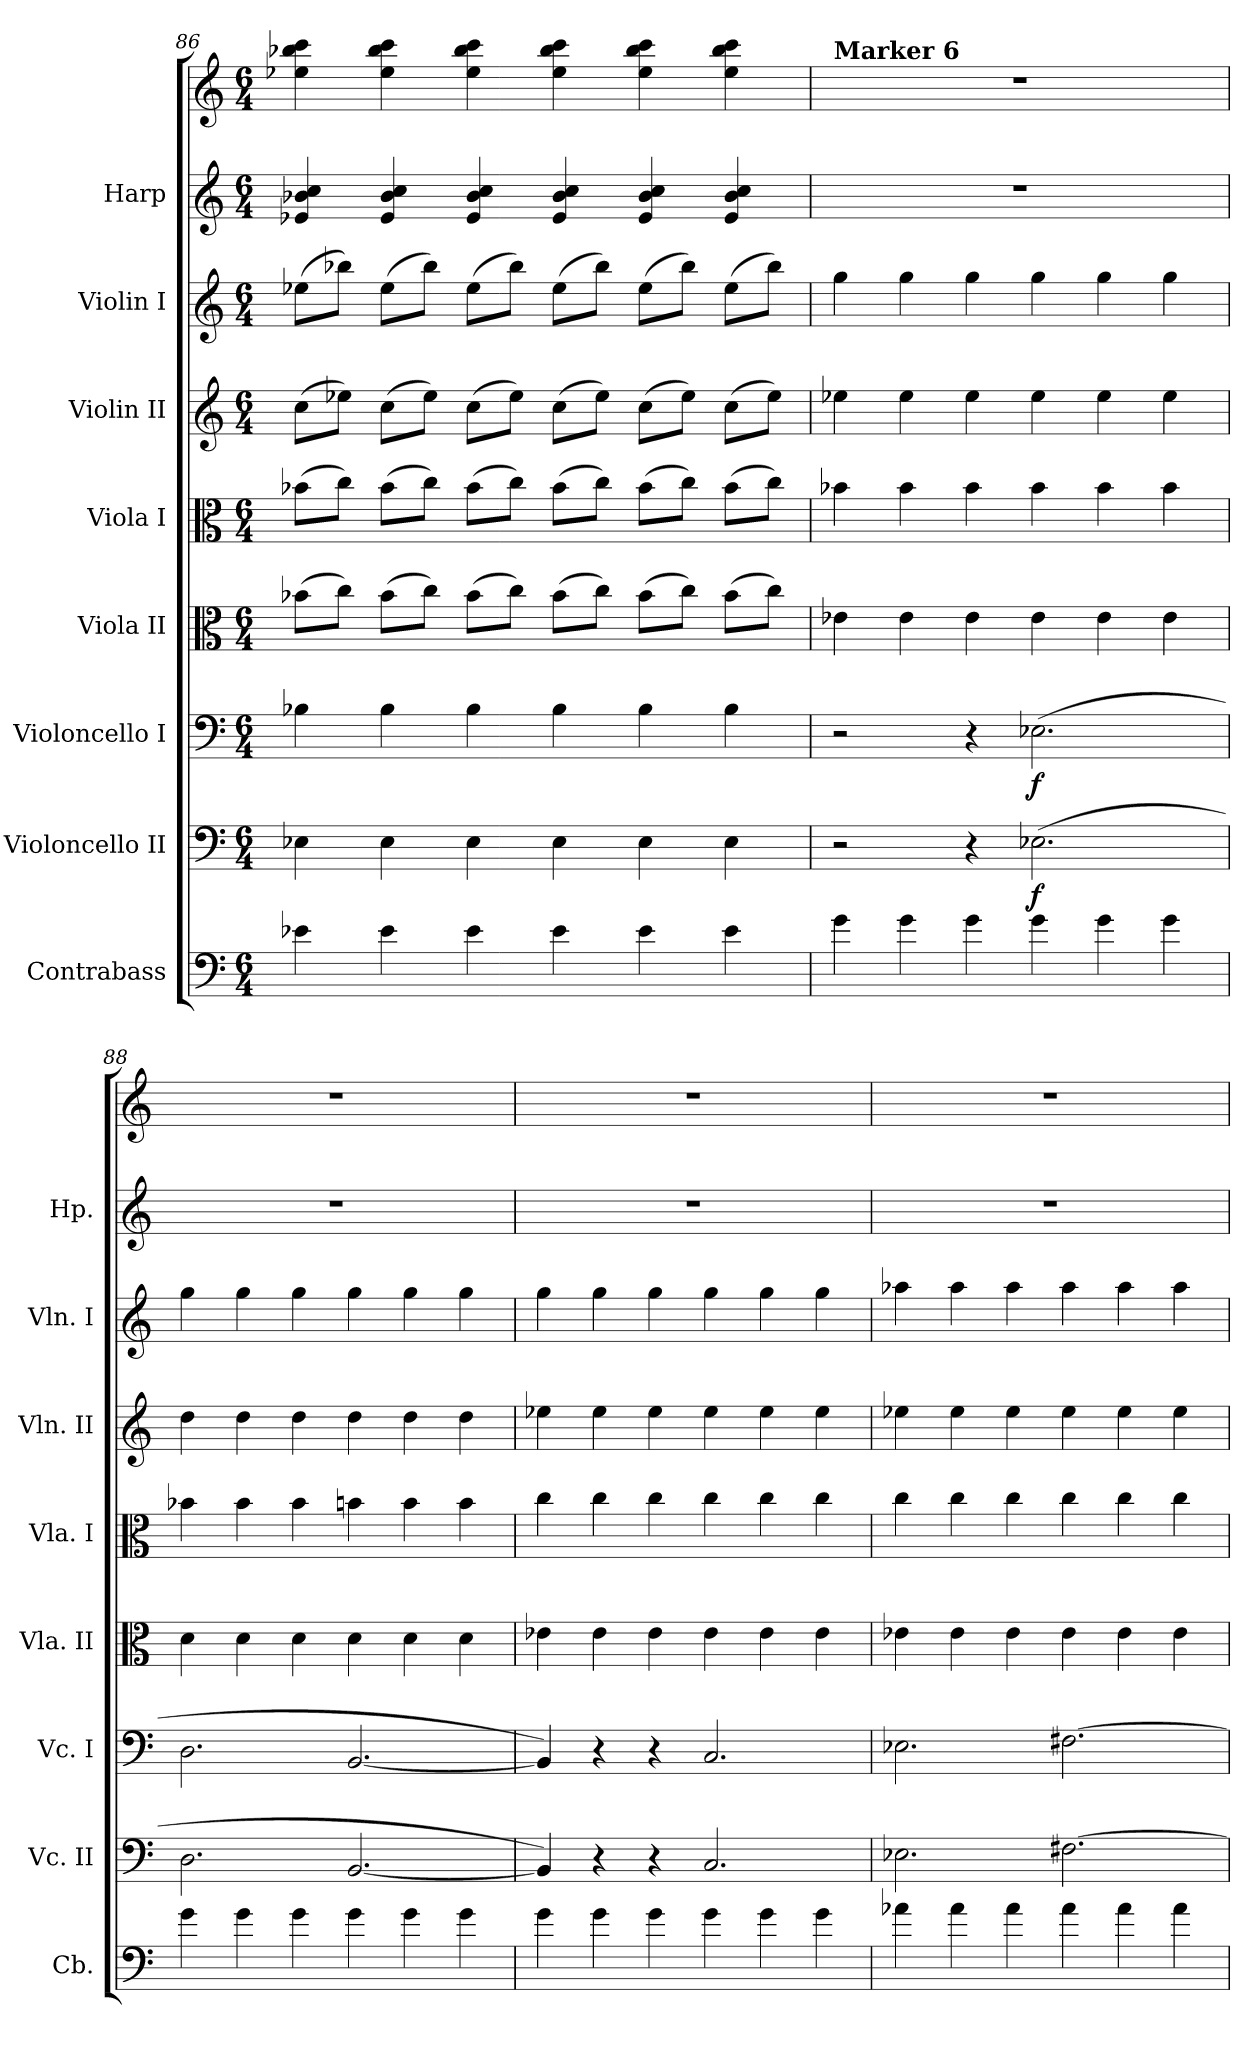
**kern	**kern	**dynam	**kern	**dynam	**kern	**kern	**kern	**kern	**kern	**kern
*part8	*part7	*part7	*part6	*part6	*part5	*part4	*part3	*part2	*part1	*part1
*staff9	*staff8	*staff8	*staff7	*staff7	*staff6	*staff5	*staff4	*staff3	*staff2	*staff1
*I"Contrabass	*I"Violoncello II	*	*I"Violoncello I	*	*I"Viola II	*I"Viola I	*I"Violin II	*I"Violin I	*I"Harp	*
*I'Cb.	*I'Vc. II	*	*I'Vc. I	*	*I'Vla. II	*I'Vla. I	*I'Vln. II	*I'Vln. I	*I'Hp.	*
*clefF4	*clefF4	*	*clefF4	*	*clefC3	*clefC3	*clefG2	*clefG2	*clefG2	*clefG2
*ITrd7c12	*	*	*	*	*	*	*	*	*	*
*k[]	*k[]	*	*k[]	*	*k[]	*k[]	*k[]	*k[]	*k[]	*k[]
*M6/4	*M6/4	*	*M6/4	*	*M6/4	*M6/4	*M6/4	*M6/4	*M6/4	*M6/4
=86	=86	=86	=86	=86	=86	=86	=86	=86	=86	=86
4E-X\	4E-X\	.	4B-X\	.	(8b-X\L	(8b-X\L	(8cc\L	(8ee-X\L	4e-X/ 4b-X/ 4cc/	4ee-X\ 4bb-X\ 4ccc\
.	.	.	.	.	8cc\J)	8cc\J)	8ee-X\J)	8bb-X\J)	.	.
4E-\	4E-\	.	4B-\	.	(8b-\L	(8b-\L	(8cc\L	(8ee-\L	4e-/ 4b-/ 4cc/	4ee-\ 4bb-\ 4ccc\
.	.	.	.	.	8cc\J)	8cc\J)	8ee-\J)	8bb-\J)	.	.
4E-\	4E-\	.	4B-\	.	(8b-\L	(8b-\L	(8cc\L	(8ee-\L	4e-/ 4b-/ 4cc/	4ee-\ 4bb-\ 4ccc\
.	.	.	.	.	8cc\J)	8cc\J)	8ee-\J)	8bb-\J)	.	.
4E-\	4E-\	.	4B-\	.	(8b-\L	(8b-\L	(8cc\L	(8ee-\L	4e-/ 4b-/ 4cc/	4ee-\ 4bb-\ 4ccc\
.	.	.	.	.	8cc\J)	8cc\J)	8ee-\J)	8bb-\J)	.	.
4E-\	4E-\	.	4B-\	.	(8b-\L	(8b-\L	(8cc\L	(8ee-\L	4e-/ 4b-/ 4cc/	4ee-\ 4bb-\ 4ccc\
.	.	.	.	.	8cc\J)	8cc\J)	8ee-\J)	8bb-\J)	.	.
4E-\	4E-\	.	4B-\	.	(8b-\L	(8b-\L	(8cc\L	(8ee-\L	4e-/ 4b-/ 4cc/	4ee-\ 4bb-\ 4ccc\
.	.	.	.	.	8cc\J)	8cc\J)	8ee-\J)	8bb-\J)	.	.
!!LO:LB:g=z
=87	=87	=87	=87	=87	=87	=87	=87	=87	=87	=87
!	!	!	!	!	!	!	!	!	!	!LO:TX:a:B:t=Marker 6
4G\	2r	.	2r	.	4e-X\	4b-X\	4ee-X\	4gg\	1.r	1.r
4G\	.	.	.	.	4e-\	4b-\	4ee-\	4gg\	.	.
4G\	4r	.	4r	.	4e-\	4b-\	4ee-\	4gg\	.	.
!	!	!LO:DY:b	!	!LO:DY:b	!	!	!	!	!	!
4G\	(2.E-X\	f	(2.E-X\	f	4e-\	4b-\	4ee-\	4gg\	.	.
4G\	.	.	.	.	4e-\	4b-\	4ee-\	4gg\	.	.
4G\	.	.	.	.	4e-\	4b-\	4ee-\	4gg\	.	.
=88	=88	=88	=88	=88	=88	=88	=88	=88	=88	=88
4G\	2.D\	.	2.D\	.	4d\	4b-X\	4dd\	4gg\	1.r	1.r
4G\	.	.	.	.	4d\	4b-\	4dd\	4gg\	.	.
4G\	.	.	.	.	4d\	4b-\	4dd\	4gg\	.	.
4G\	[2.BB/	.	[2.BB/	.	4d\	4bn\	4dd\	4gg\	.	.
4G\	.	.	.	.	4d\	4b\	4dd\	4gg\	.	.
4G\	.	.	.	.	4d\	4b\	4dd\	4gg\	.	.
=89	=89	=89	=89	=89	=89	=89	=89	=89	=89	=89
4G\	4BB/])	.	4BB/])	.	4e-X\	4cc\	4ee-X\	4gg\	1.r	1.r
4G\	4r	.	4r	.	4e-\	4cc\	4ee-\	4gg\	.	.
4G\	4r	.	4r	.	4e-\	4cc\	4ee-\	4gg\	.	.
4G\	2.C/	.	2.C/	.	4e-\	4cc\	4ee-\	4gg\	.	.
4G\	.	.	.	.	4e-\	4cc\	4ee-\	4gg\	.	.
4G\	.	.	.	.	4e-\	4cc\	4ee-\	4gg\	.	.
=90	=90	=90	=90	=90	=90	=90	=90	=90	=90	=90
4A-X\	2.E-X\	.	2.E-X\	.	4e-X\	4cc\	4ee-X\	4aa-X\	1.r	1.r
4A-\	.	.	.	.	4e-\	4cc\	4ee-\	4aa-\	.	.
4A-\	.	.	.	.	4e-\	4cc\	4ee-\	4aa-\	.	.
4A-\	[2.F#X\	.	[2.F#X\	.	4e-\	4cc\	4ee-\	4aa-\	.	.
4A-\	.	.	.	.	4e-\	4cc\	4ee-\	4aa-\	.	.
4A-\	.	.	.	.	4e-\	4cc\	4ee-\	4aa-\	.	.
=	=	=	=	=	=	=	=	=	=	=
*-	*-	*-	*-	*-	*-	*-	*-	*-	*-	*-
